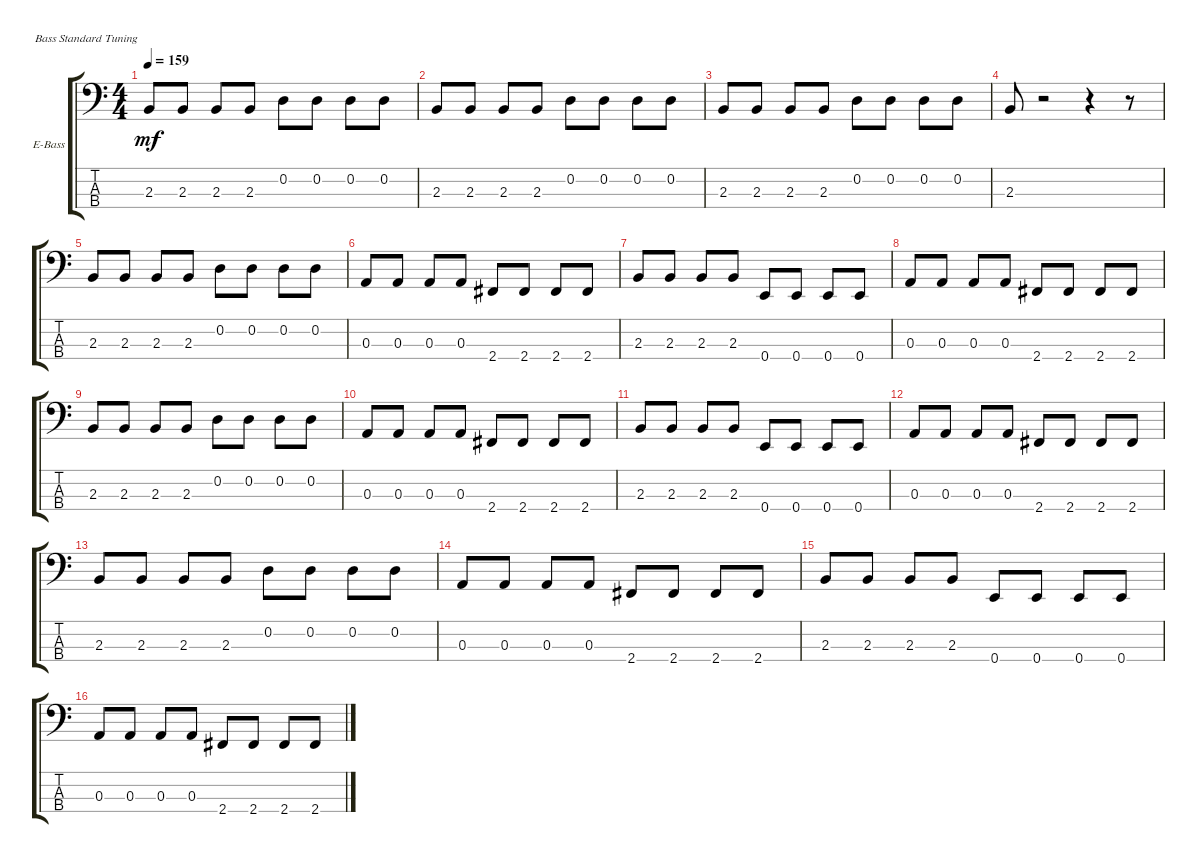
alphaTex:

\defaultSystemsLayout 4
\bracketExtendMode groupsimilarinstruments
\firstSystemTrackNameOrientation horizontal
\otherSystemsTrackNameOrientation horizontal
\track ("Electric Bass" "E-Bass") {instrument electricbassfinger}
\staff {score tabs}
\tuning (G2 D2 A1 E1)
\ts (4 4)
\tempo 159
\clef f4
\ks c
2.3.8{dy mf instrument electricbassfinger} 2.3.8 2.3.8 2.3.8 0.2.8 0.2.8 0.2.8 0.2.8 |
2.3.8 2.3.8 2.3.8 2.3.8 0.2.8 0.2.8 0.2.8 0.2.8 |
2.3.8 2.3.8 2.3.8 2.3.8 0.2.8 0.2.8 0.2.8 0.2.8 |
2.3.8 r.2 r.4 r.8 |
2.3.8 2.3.8 2.3.8 2.3.8 0.2.8 0.2.8 0.2.8 0.2.8 |
0.3.8 0.3.8 0.3.8 0.3.8 2.4.8 2.4.8 2.4.8 2.4.8 |
2.3.8 2.3.8 2.3.8 2.3.8 0.4.8 0.4.8 0.4.8 0.4.8 |
0.3.8 0.3.8 0.3.8 0.3.8 2.4.8 2.4.8 2.4.8 2.4.8 |
2.3.8 2.3.8 2.3.8 2.3.8 0.2.8 0.2.8 0.2.8 0.2.8 |
0.3.8 0.3.8 0.3.8 0.3.8 2.4.8 2.4.8 2.4.8 2.4.8 |
2.3.8 2.3.8 2.3.8 2.3.8 0.4.8 0.4.8 0.4.8 0.4.8 |
0.3.8 0.3.8 0.3.8 0.3.8 2.4.8 2.4.8 2.4.8 2.4.8 |
2.3.8 2.3.8 2.3.8 2.3.8 0.2.8 0.2.8 0.2.8 0.2.8 |
0.3.8 0.3.8 0.3.8 0.3.8 2.4.8 2.4.8 2.4.8 2.4.8 |
2.3.8 2.3.8 2.3.8 2.3.8 0.4.8 0.4.8 0.4.8 0.4.8 |
0.3.8 0.3.8 0.3.8 0.3.8 2.4.8 2.4.8 2.4.8 2.4.8
